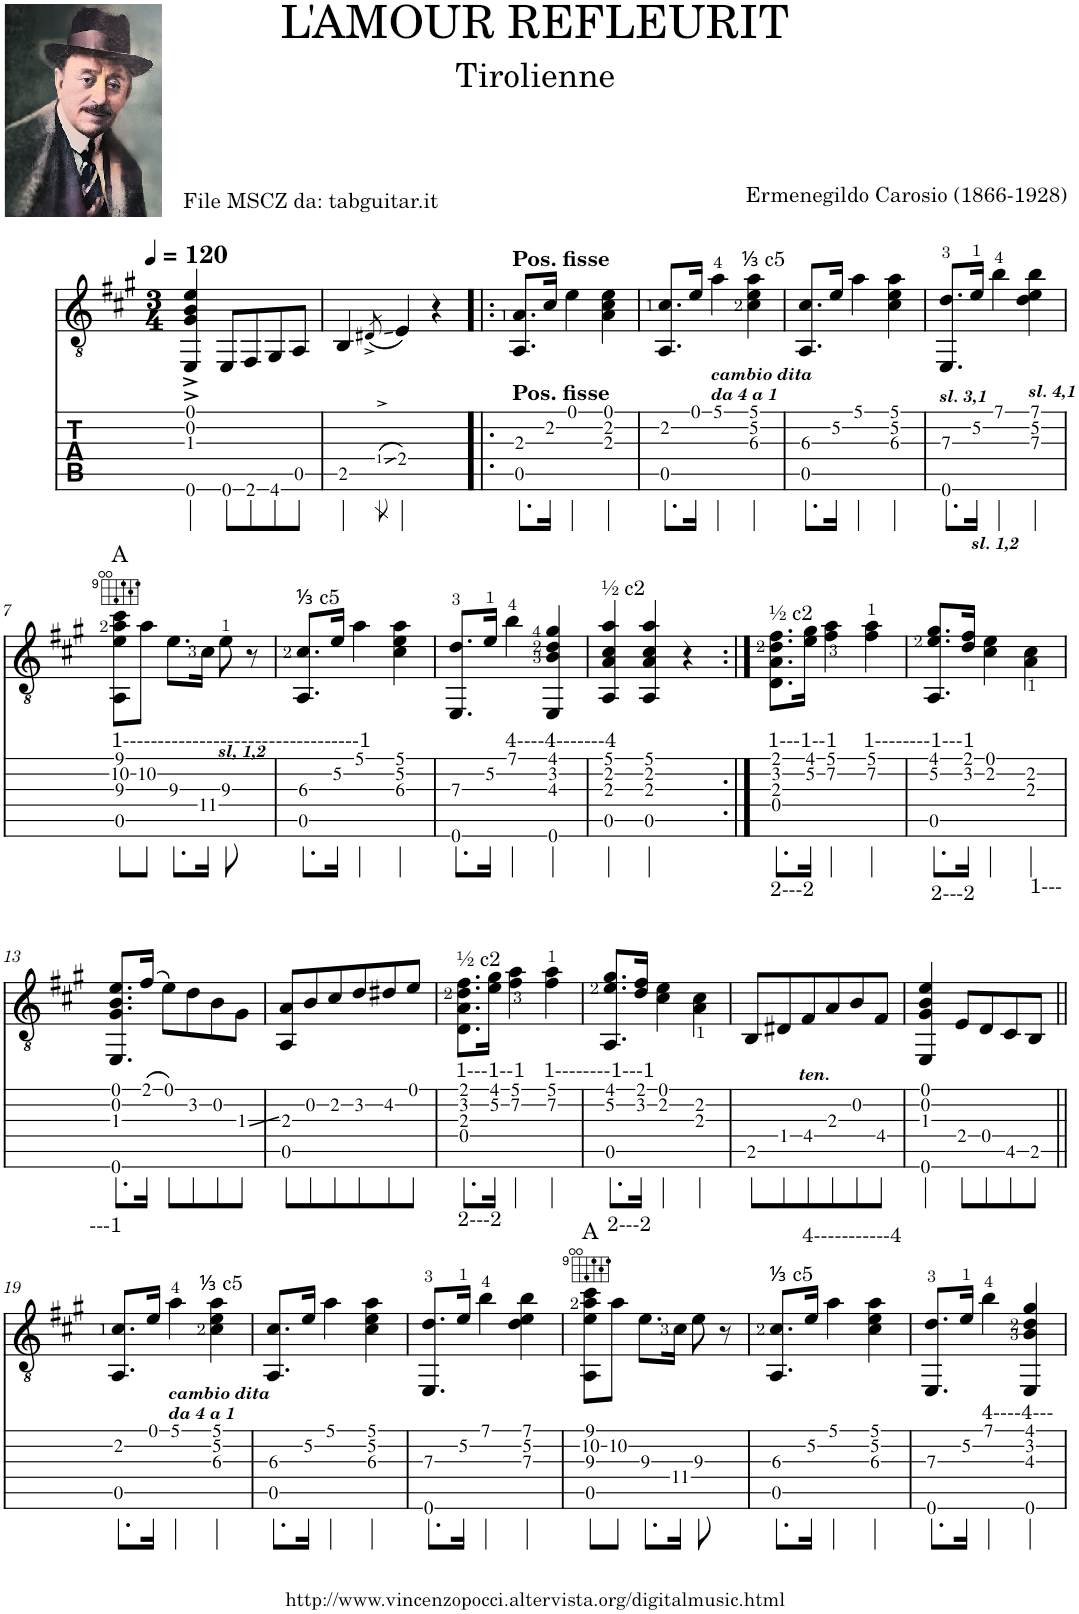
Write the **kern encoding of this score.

**kern	**kern	**harte
*part2	*part1	*part1
*staff2	*staff1	*
*I"Chitarra classica (Intavolatura)	*I"Classical Guitar	*
*stria6	*	*
*	*clefGv2	*
*k[f#c#g#]	*k[f#c#g#]	*
*M3/4	*M3/4	*
*MM120	*MM120	*
=1	=1	=1
4EE\^ 4G#\^ 4B\^ 4e\^	4EE/^ 4G#/^ 4B/^ 4e/^	.
8EE\L	8EE/L	.
8FF#\	8FF#/	.
8GG#\	8GG#/	.
8AA\J	8AA/J	.
=2	=2	=2
4BB\	4BB/	.
(8qD#X^\	(8qD#X^/	.
4E\)	4E/)	.
4r	4r	.
=3!|:	=3!|:	=3!|:
!	!LO:TX:a:B:t=Pos. fisse	!
!LO:TX:a:B:t=Pos. fisse	!	!
8.AA\ 8.A\L	8.AA/ 8.A/L	.
16c#\Jk	16c#/Jk	.
4e\	4e\	.
4A\ 4c#\ 4e\	4A\ 4c#\ 4e\	.
=4	=4	=4
8.AA\ 8.c#\L	8.AA/ 8.c#/L	.
16e\Jk	16e/Jk	.
!	!LO:TX:a:t=⅓ c5	!
!LO:TX:a:Bi:t=cambio dita	!	!
!LO:TX:a:t=da 4 a 1	!	!
4a\	4a\	.
4c#\ 4e\ 4a\	4c#\ 4e\ 4a\	.
=5	=5	=5
8.AA\ 8.c#\L	8.AA/ 8.c#/L	.
16e\Jk	16e/Jk	.
4a\	4a\	.
4c#\ 4e\ 4a\	4c#\ 4e\ 4a\	.
=6	=6	=6
!LO:TX:a:Bi:t=sl. 3,1	!	!
8.EE\ 8.d\L	8.EE/ 8.d/L	.
!LO:TX:b:Bi:t=sl. 1,2	!	!
16e\Jk	16e/Jk	.
4b\	4b\	.
!LO:TX:a:Bi:t=sl. 4,1	!	!
4d\ 4e\ 4b\	4d\ 4e\ 4b\	.
!!LO:LB:g=z
=7	=7	=7
!LO:TX:a:t=1----------------------------------1	!	!
8AA\ 8e\ 8a\ 8cc#\L	8AA\ 8e\ 8a\ 8cc#\L	A:maj
8a\J	8a\J	.
8.e\L	8.e\L	.
16c#\Jk	16c#\Jk	.
!LO:TX:a:Bi:t=sl, 1,2	!	!
8e\	8e\	.
8r	8r	.
=8	=8	=8
!	!LO:TX:a:t=⅓ c5	!
8.AA\ 8.c#\L	8.AA/ 8.c#/L	.
16e\Jk	16e/Jk	.
4a\	4a\	.
4c#\ 4e\ 4a\	4c#\ 4e\ 4a\	.
=9	=9	=9
8.EE\ 8.d\L	8.EE/ 8.d/L	.
16e\Jk	16e/Jk	.
!LO:TX:a:t=4----4-------4	!	!
4b\	4b\	.
4EE\ 4B\ 4d\ 4g#\	4EE/ 4B/ 4d/ 4g#/	.
=10	=10	=10
!	!LO:TX:a:t=½ c2	!
4AA\ 4A\ 4c#\ 4a\	4AA/ 4A/ 4c#/ 4a/	.
4AA\ 4A\ 4c#\ 4a\	4AA/ 4A/ 4c#/ 4a/	.
4r	4r	.
=11:|!	=11:|!	=11:|!
!	!LO:TX:a:t=½ c2	!
!LO:TX:a:t=1---1--1	!	!
!LO:TX:b:t=2---2	!	!
8.D\ 8.A\ 8.d\ 8.f#\L	8.D\ 8.A\ 8.d\ 8.f#\L	.
16e\ 16g#\Jk	16e\ 16g#\Jk	.
4f#\ 4a\	4f#\ 4a\	.
!LO:TX:a:t=1--------1---1	!	!
4f#\ 4a\	4f#\ 4a\	.
=12	=12	=12
!LO:TX:b:t=2---2	!	!
8.AA\ 8.e\ 8.g#\L	8.AA/ 8.e/ 8.g#/L	.
16d\ 16f#\Jk	16d/ 16f#/Jk	.
4c#\ 4e\	4c#\ 4e\	.
!LO:TX:b:t=1---	!	!
4A\ 4c#\	4A\ 4c#\	.
!!LO:LB:g=z
=13	=13	=13
!LO:TX:b:t=---1	!	!
8.EE\ 8.G#\ 8.B\ 8.e\L	8.EE/ 8.G#/ 8.B/ 8.e/L	.
(16f#\Jk	(16f#/Jk	.
8e\L)	8e\L)	.
8d\	8d\	.
8B\	8B\	.
8G#\J	8G#\J	.
=14	=14	=14
8AA\ 8A\L	8AA/ 8A/L	.
8B\	8B/	.
8c#\	8c#/	.
8d\	8d/	.
8d#X\	8d#X/	.
8e\J	8e/J	.
=15	=15	=15
!	!LO:TX:a:t=½ c2	!
!LO:TX:a:t=1---1--1	!	!
!LO:TX:b:t=2---2	!	!
8.D\ 8.A\ 8.d\ 8.f#\L	8.D\ 8.A\ 8.d\ 8.f#\L	.
16e\ 16g#\Jk	16e\ 16g#\Jk	.
4f#\ 4a\	4f#\ 4a\	.
!LO:TX:a:t=1--------1---1	!	!
4f#\ 4a\	4f#\ 4a\	.
=16	=16	=16
!LO:TX:b:t=2---2	!	!
8.AA\ 8.e\ 8.g#\L	8.AA/ 8.e/ 8.g#/L	.
16d\ 16f#\Jk	16d/ 16f#/Jk	.
4c#\ 4e\	4c#\ 4e\	.
4A\ 4c#\	4A\ 4c#\	.
=17	=17	=17
8BB\L	8BB/L	.
8D#X\	8D#X/	.
!LO:TX:b:t=4-----------4	!	!
!LO:TX:a:Bi:t=ten.	!	!
8F#\	8F#/	.
8A\	8A/	.
8B\	8B/	.
8F#\J	8F#/J	.
=18	=18	=18
4EE\ 4G#\ 4B\ 4e\	4EE/ 4G#/ 4B/ 4e/	.
8E\L	8E/L	.
8D\	8D/	.
8C#\	8C#/	.
8BB\J	8BB/J	.
!!LO:LB:g=z
=19||	=19||	=19||
8.AA\ 8.c#\L	8.AA/ 8.c#/L	.
16e\Jk	16e/Jk	.
!	!LO:TX:a:t=⅓ c5	!
!LO:TX:a:Bi:t=cambio dita	!	!
!LO:TX:a:t=da 4 a 1	!	!
4a\	4a\	.
4c#\ 4e\ 4a\	4c#\ 4e\ 4a\	.
=20	=20	=20
8.AA\ 8.c#\L	8.AA/ 8.c#/L	.
16e\Jk	16e/Jk	.
4a\	4a\	.
4c#\ 4e\ 4a\	4c#\ 4e\ 4a\	.
=21	=21	=21
8.EE\ 8.d\L	8.EE/ 8.d/L	.
16e\Jk	16e/Jk	.
4b\	4b\	.
4d\ 4e\ 4b\	4d\ 4e\ 4b\	.
=22	=22	=22
8AA\ 8e\ 8a\ 8cc#\L	8AA\ 8e\ 8a\ 8cc#\L	A:maj
8a\J	8a\J	.
8.e\L	8.e\L	.
16c#\Jk	16c#\Jk	.
8e\	8e\	.
8r	8r	.
=23	=23	=23
!	!LO:TX:a:t=⅓ c5	!
8.AA\ 8.c#\L	8.AA/ 8.c#/L	.
16e\Jk	16e/Jk	.
4a\	4a\	.
4c#\ 4e\ 4a\	4c#\ 4e\ 4a\	.
=24	=24	=24
8.EE\ 8.d\L	8.EE/ 8.d/L	.
16e\Jk	16e/Jk	.
!LO:TX:a:t=4----4---	!	!
4b\	4b\	.
4EE\ 4B\ 4d\ 4g#\	4EE/ 4B/ 4d/ 4g#/	.
=	=	=
*-	*-	*-
